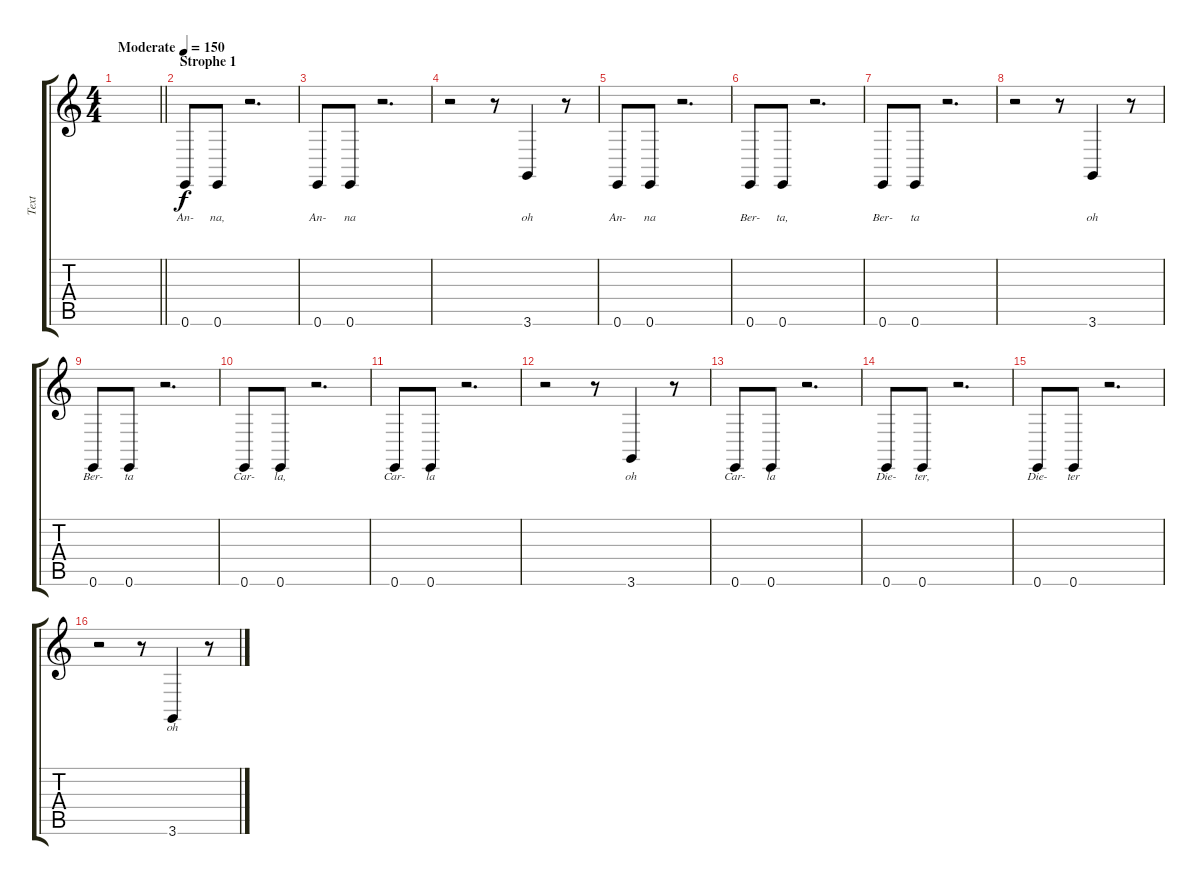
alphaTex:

\track ("Text" "Text") {instrument lead2sawtooth}
\staff {score tabs}
\tuning (E4 B3 G3 D3 A2 E2) {hide}
\ts (4 4)
\tempo (150 "Moderate")
\clef g2
\barLineRight lightlight
\ks c
|
\section ("" "Strophe 1")
0.6.8{lyrics (0 "An-") lyrics (1 "") lyrics (2 "") lyrics (3 "") lyrics (4 "")} 0.6.8{lyrics (0 "na,") lyrics (1 "") lyrics (2 "") lyrics (3 "") lyrics (4 "")} r.2{d} |
0.6.8{lyrics (0 "An-") lyrics (1 "") lyrics (2 "") lyrics (3 "") lyrics (4 "")} 0.6.8{lyrics (0 "na") lyrics (1 "") lyrics (2 "") lyrics (3 "") lyrics (4 "")} r.2{d} |
r.2 r.8 3.6.4{lyrics (0 "oh") lyrics (1 "") lyrics (2 "") lyrics (3 "") lyrics (4 "")} r.8 |
0.6.8{lyrics (0 "An-") lyrics (1 "") lyrics (2 "") lyrics (3 "") lyrics (4 "")} 0.6.8{lyrics (0 "na") lyrics (1 "") lyrics (2 "") lyrics (3 "") lyrics (4 "")} r.2{d} |
0.6.8{lyrics (0 "Ber-") lyrics (1 "") lyrics (2 "") lyrics (3 "") lyrics (4 "")} 0.6.8{lyrics (0 "ta,") lyrics (1 "") lyrics (2 "") lyrics (3 "") lyrics (4 "")} r.2{d} |
0.6.8{lyrics (0 "Ber-") lyrics (1 "") lyrics (2 "") lyrics (3 "") lyrics (4 "")} 0.6.8{lyrics (0 "ta") lyrics (1 "") lyrics (2 "") lyrics (3 "") lyrics (4 "")} r.2{d} |
r.2 r.8 3.6.4{lyrics (0 "oh") lyrics (1 "") lyrics (2 "") lyrics (3 "") lyrics (4 "")} r.8 |
0.6.8{lyrics (0 "Ber-") lyrics (1 "") lyrics (2 "") lyrics (3 "") lyrics (4 "")} 0.6.8{lyrics (0 "ta") lyrics (1 "") lyrics (2 "") lyrics (3 "") lyrics (4 "")} r.2{d} |
0.6.8{lyrics (0 "Car-") lyrics (1 "") lyrics (2 "") lyrics (3 "") lyrics (4 "")} 0.6.8{lyrics (0 "la,") lyrics (1 "") lyrics (2 "") lyrics (3 "") lyrics (4 "")} r.2{d} |
0.6.8{lyrics (0 "Car-") lyrics (1 "") lyrics (2 "") lyrics (3 "") lyrics (4 "")} 0.6.8{lyrics (0 "la") lyrics (1 "") lyrics (2 "") lyrics (3 "") lyrics (4 "")} r.2{d} |
r.2 r.8 3.6.4{lyrics (0 "oh") lyrics (1 "") lyrics (2 "") lyrics (3 "") lyrics (4 "")} r.8 |
0.6.8{lyrics (0 "Car-") lyrics (1 "") lyrics (2 "") lyrics (3 "") lyrics (4 "")} 0.6.8{lyrics (0 "la") lyrics (1 "") lyrics (2 "") lyrics (3 "") lyrics (4 "")} r.2{d} |
0.6.8{lyrics (0 "Die-") lyrics (1 "") lyrics (2 "") lyrics (3 "") lyrics (4 "")} 0.6.8{lyrics (0 "ter,") lyrics (1 "") lyrics (2 "") lyrics (3 "") lyrics (4 "")} r.2{d} |
0.6.8{lyrics (0 "Die-") lyrics (1 "") lyrics (2 "") lyrics (3 "") lyrics (4 "")} 0.6.8{lyrics (0 "ter") lyrics (1 "") lyrics (2 "") lyrics (3 "") lyrics (4 "")} r.2{d} |
r.2 r.8 3.6.4{lyrics (0 "oh") lyrics (1 "") lyrics (2 "") lyrics (3 "") lyrics (4 "")} r.8
